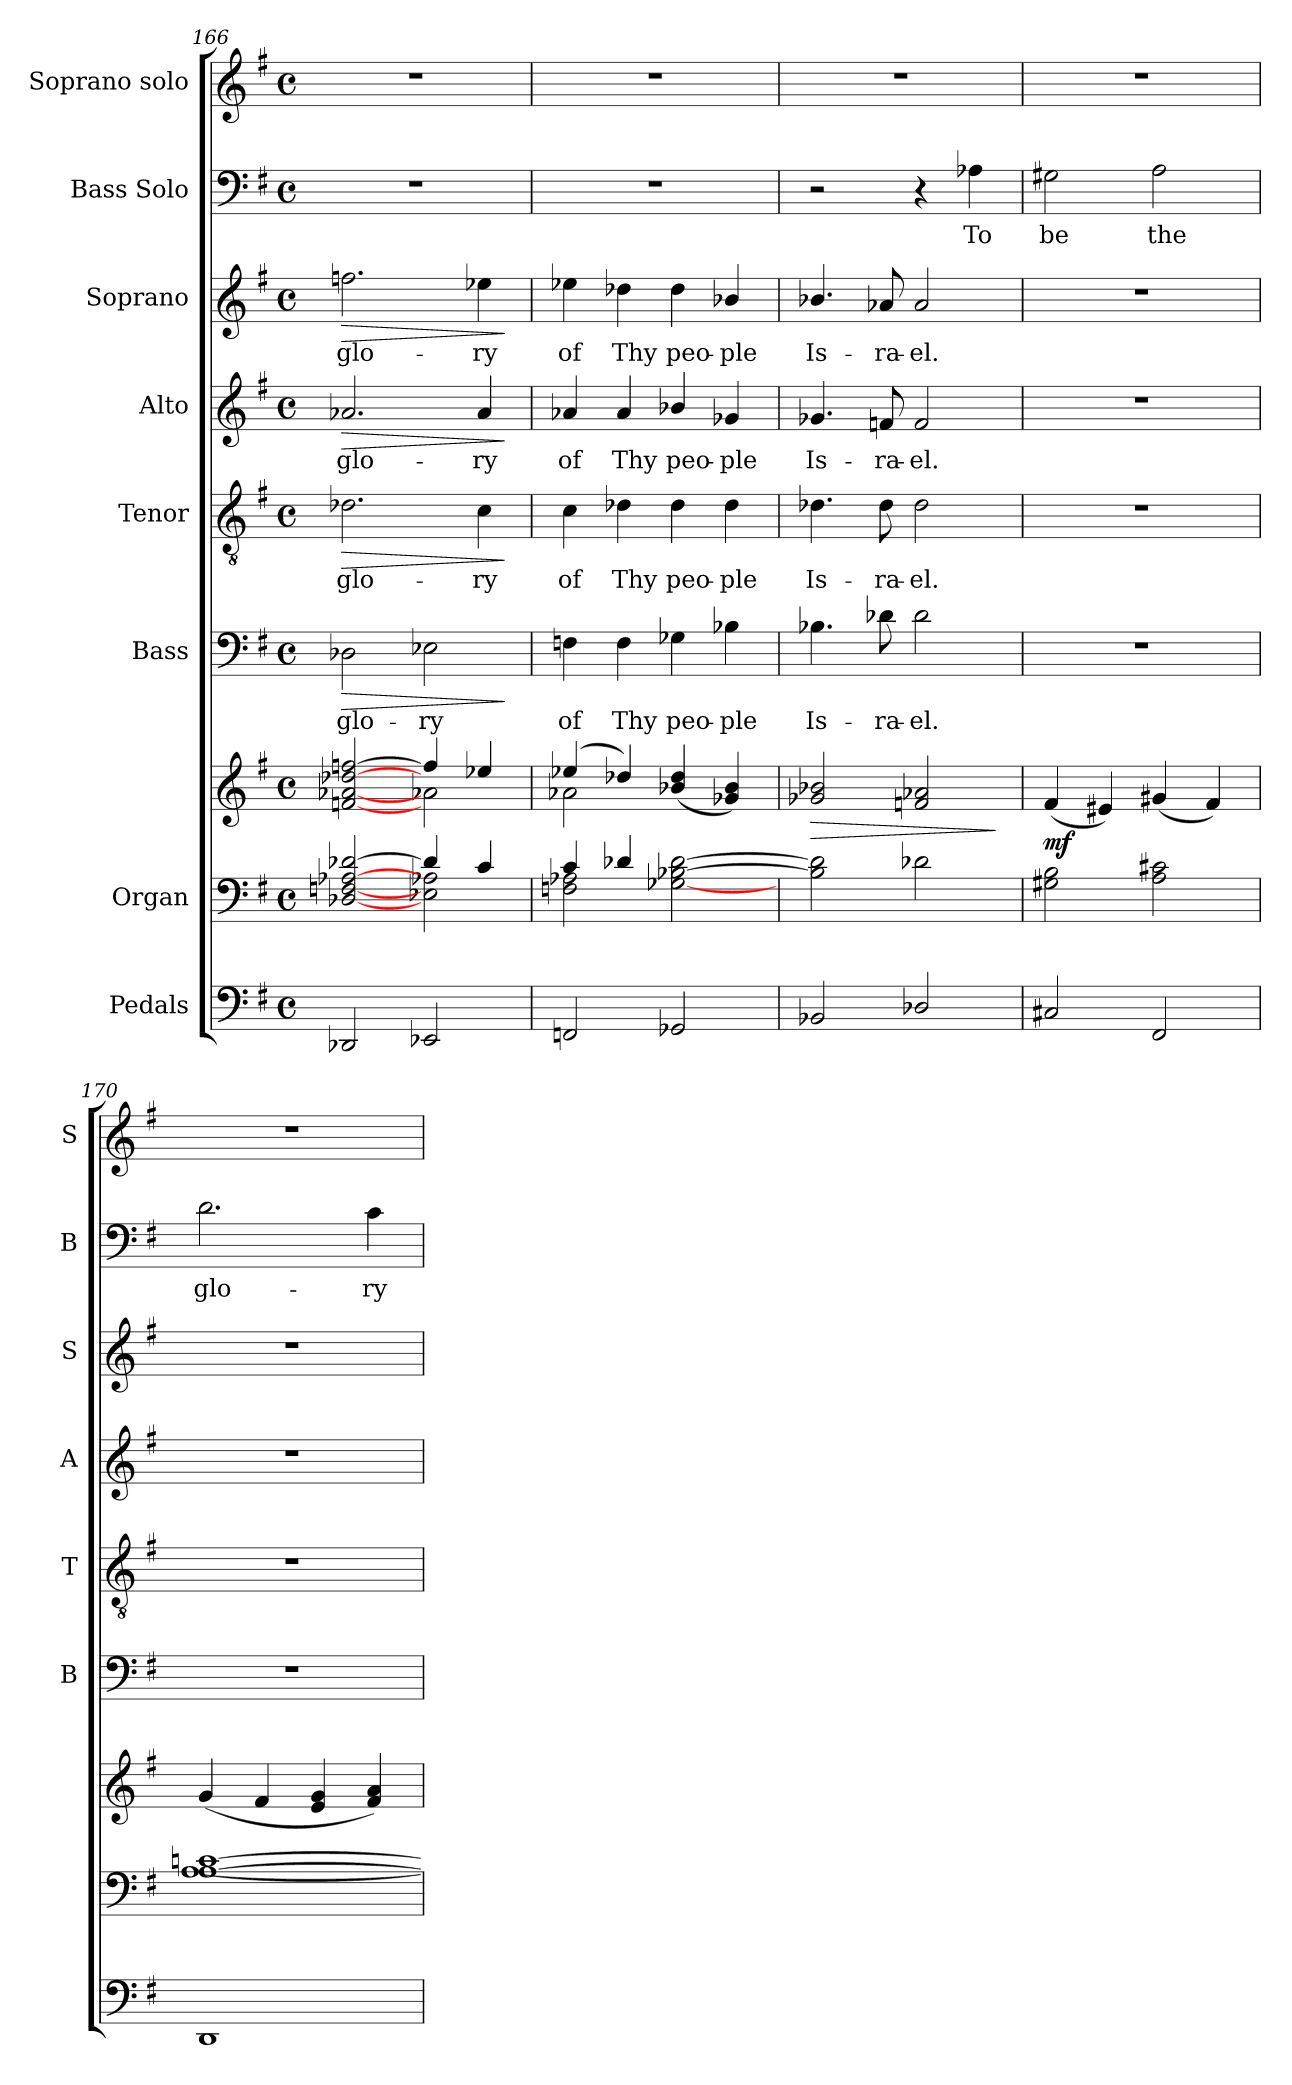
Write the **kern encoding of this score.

**kern	**kern	**kern	**dynam	**kern	**text	**dynam	**kern	**text	**dynam	**kern	**text	**dynam	**kern	**text	**dynam	**kern	**text	**kern
*part8	*part7	*part7	*part7	*part6	*part6	*part6	*part5	*part5	*part5	*part4	*part4	*part4	*part3	*part3	*part3	*part2	*part2	*part1
*staff9	*staff8	*staff7	*staff7/8	*staff6	*staff6	*staff6	*staff5	*staff5	*staff5	*staff4	*staff4	*staff4	*staff3	*staff3	*staff3	*staff2	*staff2	*staff1
*I"Pedals	*I"Organ	*	*	*I"Bass	*	*	*I"Tenor	*	*	*I"Alto	*	*	*I"Soprano	*	*	*I"Bass Solo	*	*I"Soprano solo
*	*	*	*	*I'B	*	*	*I'T	*	*	*I'A	*	*	*I'S	*	*	*I'B	*	*I'S
*clefF4	*clefF4	*clefG2	*	*clefF4	*	*	*clefGv2	*	*	*clefG2	*	*	*clefG2	*	*	*clefF4	*	*clefG2
*k[f#]	*k[f#]	*k[f#]	*	*k[f#]	*	*	*k[f#]	*	*	*k[f#]	*	*	*k[f#]	*	*	*k[f#]	*	*k[f#]
*G:	*G:	*G:	*	*G:	*	*	*G:	*	*	*G:	*	*	*G:	*	*	*G:	*	*G:
*M4/4	*M4/4	*M4/4	*	*M4/4	*	*	*M4/4	*	*	*M4/4	*	*	*M4/4	*	*	*M4/4	*	*M4/4
*met(c)	*met(c)	*met(c)	*	*met(c)	*	*	*met(c)	*	*	*met(c)	*	*	*met(c)	*	*	*met(c)	*	*met(c)
=166	=166	=166	=166	=166	=166	=166	=166	=166	=166	=166	=166	=166	=166	=166	=166	=166	=166	=166
*	*^	*^	*	*	*	*	*	*	*	*	*	*	*	*	*	*	*	*
!	!	!	!	!	!	!	!LO:LY:b	!LO:HP:b	!	!LO:LY:b	!LO:HP:b	!	!LO:LY:b	!LO:HP:b	!	!LO:LY:b	!LO:HP:b	!	!	!
2DD-X	[2D-X/ [2Fn/ [2A-X/ [2d-X/	2ryy	[2fn/ [2a-X/ [2dd-X/ [2ffn/	2ryy	.	2D-X	glo-	>	2.d-X	glo-	>	2.a-X	glo-	>	2.ffn	glo-	>	1r	.	1r
!	!	!	!	!	!	!	!LO:LY:b	!	!	!	!	!	!	!	!	!	!	!	!	!
2EE-X	4d-/]	2E-X\ 2A-X\	4ff/]	2a-X\	.	2E-X	-ry	.	.	.	.	.	.	.	.	.	.	.	.	.
!	!	!	!	!	!	!	!	!	!	!LO:LY:b	!	!	!LO:LY:b	!	!	!LO:LY:b	!	!	!	!
.	4c/	.	4ee-X/	.	.	.	.	.	4c	-ry	.	4a-	-ry	.	4ee-X	-ry	.	.	.	.
*	*v	*v	*	*	*	*	*	*	*	*	*	*	*	*	*	*	*	*	*	*
*	*	*v	*v	*	*	*	*	*	*	*	*	*	*	*	*	*	*	*	*
.	.	.	.	.	.	]	.	.	]	.	.	]	.	.	]	.	.	.
=167	=167	=167	=167	=167	=167	=167	=167	=167	=167	=167	=167	=167	=167	=167	=167	=167	=167	=167
*	*^	*^	*	*	*	*	*	*	*	*	*	*	*	*	*	*	*	*
!	!	!	!	!	!	!	!LO:LY:b	!	!	!LO:LY:b	!	!	!LO:LY:b	!	!	!LO:LY:b	!	!	!	!
2FFn	4c/	2Fn\ 2A-X\	(>4ee-X/	2a-X\	.	4Fn	of	.	4c	of	.	4a-X	of	.	4ee-X	of	.	1r	.	1r
!	!	!	!	!	!	!	!LO:LY:b	!	!	!LO:LY:b	!	!	!LO:LY:b	!	!	!LO:LY:b	!	!	!	!
.	4d-X/	.	4dd-X/)	.	.	4F	Thy	.	4d-X	Thy	.	4a-	Thy	.	4dd-X	Thy	.	.	.	.
!	!	!	!	!	!	!	!LO:LY:b	!	!	!LO:LY:b	!	!	!LO:LY:b	!	!	!LO:LY:b	!	!	!	!
2GG-X	[2G-X\ [2B-X\ [2d-\	2ryy	(>4b-X/ 4dd-/	2ryy	.	4G-X	peo-	.	4d-	peo-	.	4b-X/	peo-	.	4dd-	peo-	.	.	.	.
!	!	!	!	!	!	!	!LO:LY:b	!	!	!LO:LY:b	!	!	!LO:LY:b	!	!	!LO:LY:b	!	!	!	!
.	.	.	4g-X/ 4b-/)	.	.	4B-X	-ple	.	4d-	-ple	.	4g-X	-ple	.	4b-X/	-ple	.	.	.	.
=168	=168	=168	=168	=168	=168	=168	=168	=168	=168	=168	=168	=168	=168	=168	=168	=168	=168	=168	=168	=168
!	!	!	!	!	!LO:HP:b	!	!LO:LY:b	!	!	!LO:LY:b	!	!	!LO:LY:b	!	!	!LO:LY:b	!	!	!	!
2BB-X	2B-\] 2d-\]	2ryy	2g-X/ 2b-X/	2ryy	>	4.B-X	Is-	.	4.d-X	Is-	.	4.g-X	Is-	.	4.b-X/	Is-	.	2r	.	1r
!	!	!	!	!	!	!	!LO:LY:b	!	!	!LO:LY:b	!	!	!LO:LY:b	!	!	!LO:LY:b	!	!	!	!
.	.	.	.	.	.	8d-X	-ra-	.	8d-	-ra-	.	8fn	-ra-	.	8a-X	-ra-	.	.	.	.
!	!	!	!	!	!	!	!LO:LY:b	!	!	!LO:LY:b	!	!	!LO:LY:b	!	!	!LO:LY:b	!	!	!	!
2D-X/	2d-\	2ryy	2fn/ 2a-X/	2ryy	.	2d-	-el.	.	2d-	-el.	.	2f	-el.	.	2a-	-el.	.	4r	.	.
!	!	!	!	!	!	!	!	!	!	!	!	!	!	!	!	!	!	!	!LO:LY:b	!
.	.	.	.	.	.	.	.	.	.	.	.	.	.	.	.	.	.	4A-X	To	.
*	*v	*v	*	*	*	*	*	*	*	*	*	*	*	*	*	*	*	*	*	*
*	*	*v	*v	*	*	*	*	*	*	*	*	*	*	*	*	*	*	*	*
.	.	.	]	.	.	.	.	.	.	.	.	.	.	.	.	.	.	.
=169	=169	=169	=169	=169	=169	=169	=169	=169	=169	=169	=169	=169	=169	=169	=169	=169	=169	=169
*	*^	*^	*	*	*	*	*	*	*	*	*	*	*	*	*	*	*	*
!	!	!	!	!	!LO:DY:b	!	!	!	!	!	!	!	!	!	!	!	!	!	!LO:LY:b	!
2C#X	2G#X\ 2B\	2ryy	(>4f#/	2ryy	mf	1r	.	.	1r	.	.	1r	.	.	1r	.	.	2G#X	be	1r
.	.	.	4e#X/)	.	.	.	.	.	.	.	.	.	.	.	.	.	.	.	.	.
!	!	!	!	!	!	!	!	!	!	!	!	!	!	!	!	!	!	!	!LO:LY:b	!
2FF#	2A\ 2c#X\	2ryy	(>4g#X/	2ryy	.	.	.	.	.	.	.	.	.	.	.	.	.	2A	the	.
.	.	.	4f#/)	.	.	.	.	.	.	.	.	.	.	.	.	.	.	.	.	.
=170	=170	=170	=170	=170	=170	=170	=170	=170	=170	=170	=170	=170	=170	=170	=170	=170	=170	=170	=170	=170
!	!	!	!	!	!	!	!	!	!	!	!	!	!	!	!	!	!	!	!LO:LY:b	!
1DD	[1A\ [1cn\	[1A\	(>4g/	2ryy	.	1r	.	.	1r	.	.	1r	.	.	1r	.	.	2.d	glo-	1r
.	.	.	4f#/	.	.	.	.	.	.	.	.	.	.	.	.	.	.	.	.	.
.	.	.	4e/ 4g/	2ryy	.	.	.	.	.	.	.	.	.	.	.	.	.	.	.	.
!	!	!	!	!	!	!	!	!	!	!	!	!	!	!	!	!	!	!	!LO:LY:b	!
.	.	.	4f#/ 4a/)	.	.	.	.	.	.	.	.	.	.	.	.	.	.	4c	-ry	.
*	*v	*v	*	*	*	*	*	*	*	*	*	*	*	*	*	*	*	*	*	*
*	*	*v	*v	*	*	*	*	*	*	*	*	*	*	*	*	*	*	*	*
=	=	=	=	=	=	=	=	=	=	=	=	=	=	=	=	=	=	=
*-	*-	*-	*-	*-	*-	*-	*-	*-	*-	*-	*-	*-	*-	*-	*-	*-	*-	*-
